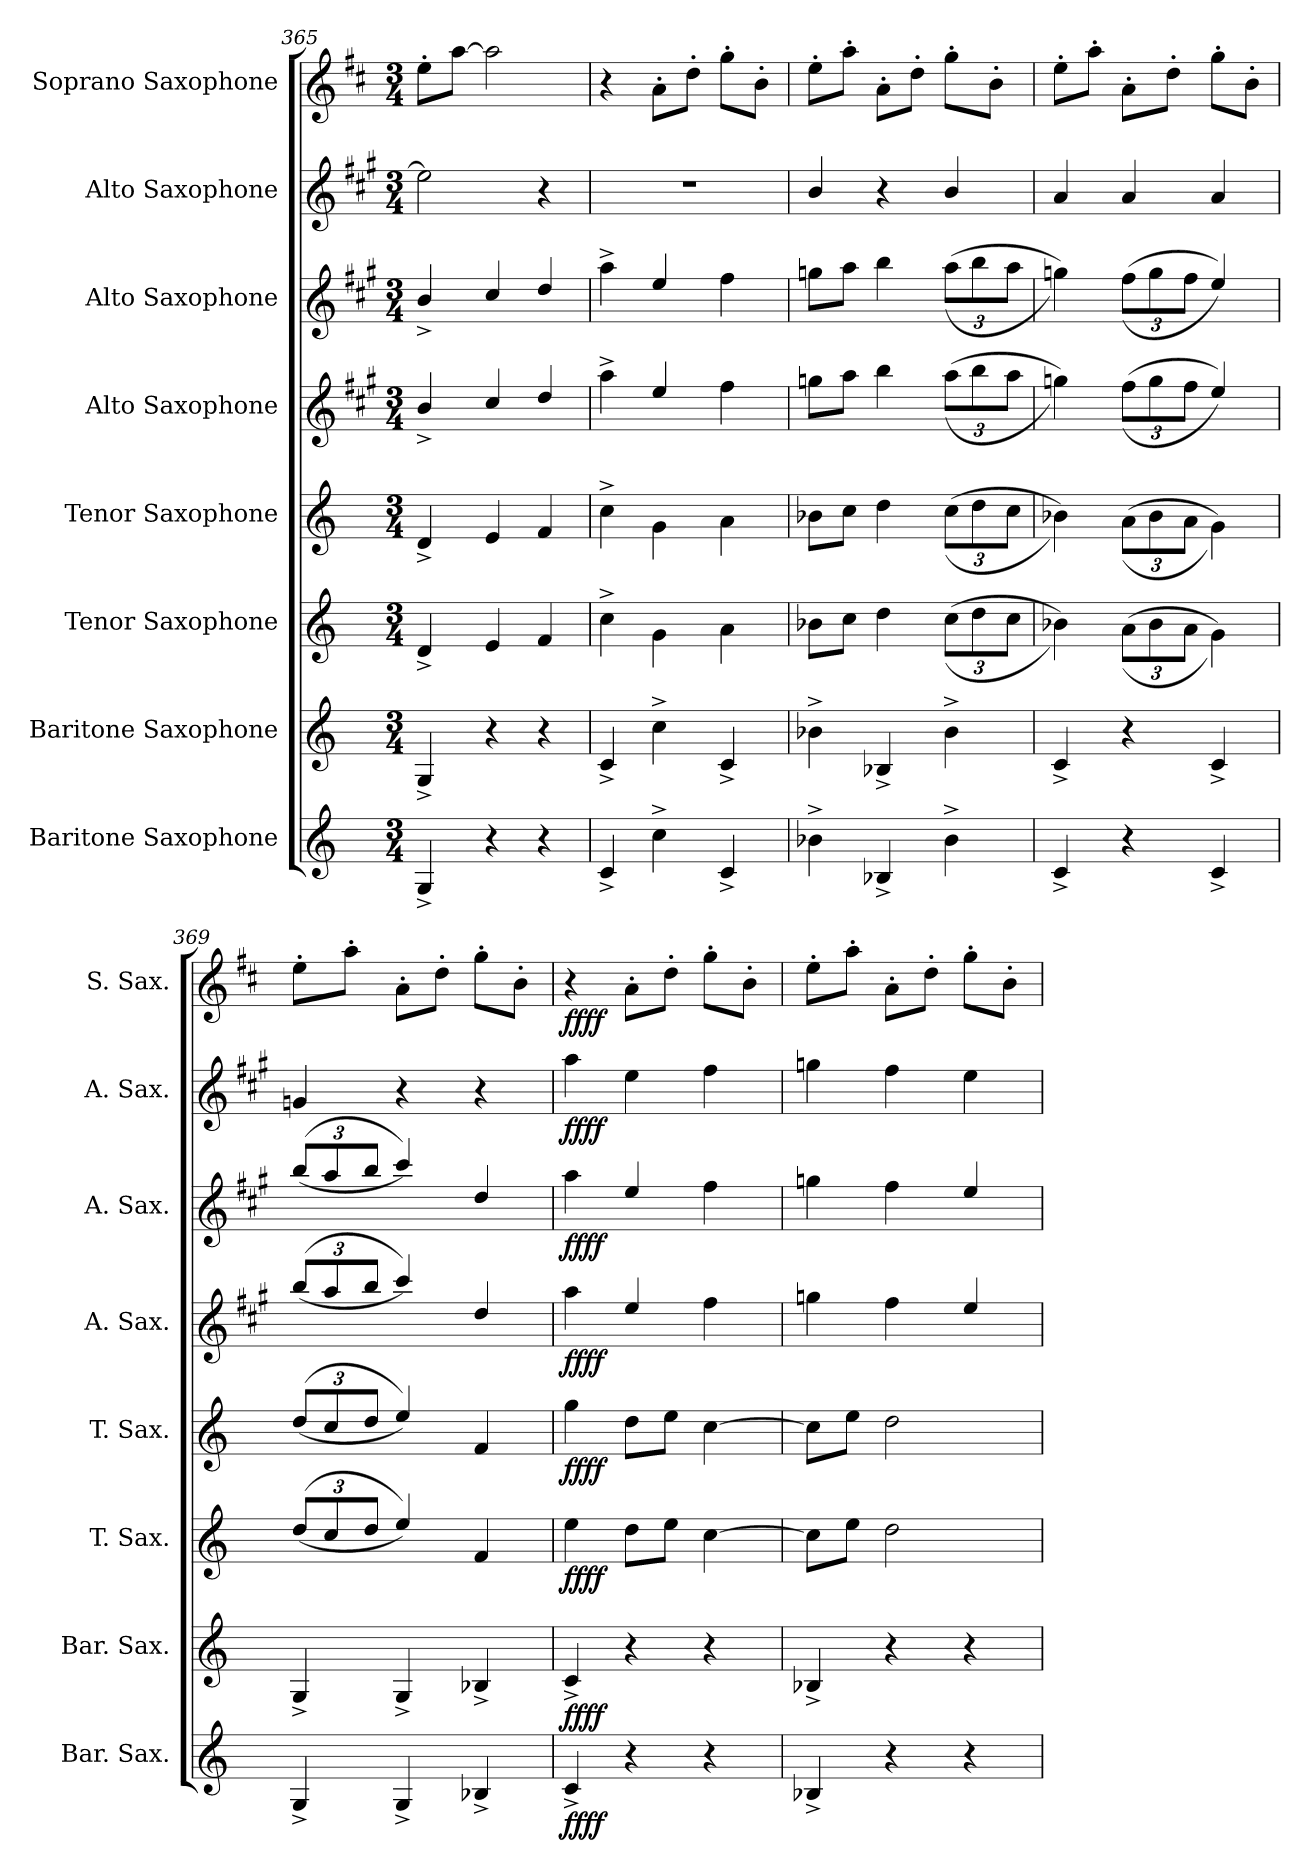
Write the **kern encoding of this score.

**kern	**dynam	**kern	**dynam	**kern	**dynam	**kern	**dynam	**kern	**dynam	**kern	**dynam	**kern	**dynam	**kern	**dynam
*part8	*part8	*part7	*part7	*part6	*part6	*part5	*part5	*part4	*part4	*part3	*part3	*part2	*part2	*part1	*part1
*staff8	*staff8	*staff7	*staff7	*staff6	*staff6	*staff5	*staff5	*staff4	*staff4	*staff3	*staff3	*staff2	*staff2	*staff1	*staff1
*I"Baritone Saxophone	*	*I"Baritone Saxophone	*	*I"Tenor Saxophone	*	*I"Tenor Saxophone	*	*I"Alto Saxophone	*	*I"Alto Saxophone	*	*I"Alto Saxophone	*	*I"Soprano Saxophone	*
*I'Bar. Sax.	*	*I'Bar. Sax.	*	*I'T. Sax.	*	*I'T. Sax.	*	*I'A. Sax.	*	*I'A. Sax.	*	*I'A. Sax.	*	*I'S. Sax.	*
*clefG2	*	*clefG2	*	*clefG2	*	*clefG2	*	*clefG2	*	*clefG2	*	*clefG2	*	*clefG2	*
*ITrd12c21	*	*ITrd12c21	*	*ITrd8c14	*	*ITrd8c14	*	*ITrd5c9	*	*ITrd5c9	*	*ITrd5c9	*	*ITrd1c2	*
*k[]	*	*k[]	*	*k[]	*	*k[]	*	*k[]	*	*k[]	*	*k[]	*	*k[]	*
*M3/4	*	*M3/4	*	*M3/4	*	*M3/4	*	*M3/4	*	*M3/4	*	*M3/4	*	*M3/4	*
=365	=365	=365	=365	=365	=365	=365	=365	=365	=365	=365	=365	=365	=365	=365	=365
4GG^/	.	4GG^/	.	4D^/	.	4D^/	.	4d^/	.	4d^/	.	2g\]	.	8dd'\L	.
.	.	.	.	.	.	.	.	.	.	.	.	.	.	[8gg\J	.
4r	.	4r	.	4E/	.	4E/	.	4e/	.	4e/	.	.	.	2gg\]	.
4r	.	4r	.	4F/	.	4F/	.	4f/	.	4f/	.	4r	.	.	.
!!LO:PB:g=z
=366	=366	=366	=366	=366	=366	=366	=366	=366	=366	=366	=366	=366	=366	=366	=366
4C^/	.	4C^/	.	4c^\	.	4c^\	.	4cc^\	.	4cc^\	.	2.r	.	4r	.
4c^\	.	4c^\	.	4G\	.	4G\	.	4g/	.	4g/	.	.	.	8g'\L	.
.	.	.	.	.	.	.	.	.	.	.	.	.	.	8cc'\J	.
4C^/	.	4C^/	.	4A\	.	4A\	.	4a\	.	4a\	.	.	.	8ff'\L	.
.	.	.	.	.	.	.	.	.	.	.	.	.	.	8a'\J	.
=367	=367	=367	=367	=367	=367	=367	=367	=367	=367	=367	=367	=367	=367	=367	=367
4B-X^\	.	4B-X^\	.	8B-X\L	.	8B-X\L	.	8b-X\L	.	8b-X\L	.	4d/	.	8dd'\L	.
.	.	.	.	8c\J	.	8c\J	.	8cc\J	.	8cc\J	.	.	.	8gg'\J	.
4BB-X^/	.	4BB-X^/	.	4d\	.	4d\	.	4dd\	.	4dd\	.	4r	.	8g'\L	.
.	.	.	.	.	.	.	.	.	.	.	.	.	.	8cc'\J	.
*	*	*	*	*Xbrackettup	*	*Xbrackettup	*	*Xbrackettup	*	*Xbrackettup	*	*	*	*	*
4B-^\	.	4B-^\	.	(>(>12c\L	.	(>(>12c\L	.	(>(>12cc\L	.	(>(>12cc\L	.	4d/	.	8ff'\L	.
.	.	.	.	12d\	.	12d\	.	12dd\	.	12dd\	.	.	.	.	.
.	.	.	.	.	.	.	.	.	.	.	.	.	.	8a'\J	.
.	.	.	.	12c\J	.	12c\J	.	12cc\J	.	12cc\J	.	.	.	.	.
=368	=368	=368	=368	=368	=368	=368	=368	=368	=368	=368	=368	=368	=368	=368	=368
4C^/	.	4C^/	.	4B-X\))	.	4B-X\))	.	4b-X\))	.	4b-X\))	.	4c/	.	8dd'\L	.
.	.	.	.	.	.	.	.	.	.	.	.	.	.	8gg'\J	.
4r	.	4r	.	(>(>12A\L	.	(>(>12A\L	.	(>(>12a\L	.	(>(>12a\L	.	4c/	.	8g'\L	.
.	.	.	.	12B-\	.	12B-\	.	12b-\	.	12b-\	.	.	.	.	.
.	.	.	.	.	.	.	.	.	.	.	.	.	.	8cc'\J	.
.	.	.	.	12A\J	.	12A\J	.	12a\J	.	12a\J	.	.	.	.	.
4C^/	.	4C^/	.	4G\))	.	4G\))	.	4g/))	.	4g/))	.	4c/	.	8ff'\L	.
.	.	.	.	.	.	.	.	.	.	.	.	.	.	8a'\J	.
=369	=369	=369	=369	=369	=369	=369	=369	=369	=369	=369	=369	=369	=369	=369	=369
4GG^/	.	4GG^/	.	((12d/L	.	((12d/L	.	((12dd/L	.	((12dd/L	.	4B-X/	.	8dd'\L	.
.	.	.	.	12c/	.	12c/	.	12cc/	.	12cc/	.	.	.	.	.
.	.	.	.	.	.	.	.	.	.	.	.	.	.	8gg'\J	.
.	.	.	.	12d/J	.	12d/J	.	12dd/J	.	12dd/J	.	.	.	.	.
4GG^/	.	4GG^/	.	4e/))	.	4e/))	.	4ee/))	.	4ee/))	.	4r	.	8g'\L	.
.	.	.	.	.	.	.	.	.	.	.	.	.	.	8cc'\J	.
4BB-X^/	.	4BB-X^/	.	4F/	.	4F/	.	4f/	.	4f/	.	4r	.	8ff'\L	.
.	.	.	.	.	.	.	.	.	.	.	.	.	.	8a'\J	.
=370	=370	=370	=370	=370	=370	=370	=370	=370	=370	=370	=370	=370	=370	=370	=370
!	!LO:DY:b	!	!	!	!	!	!	!	!	!	!	!	!	!	!
!	!LO:DY:n=1:b	!	!LO:DY:b	!	!	!	!	!	!	!	!	!	!	!	!
!	!	!	!LO:DY:n=1:b	!	!LO:DY:b	!	!	!	!	!	!	!	!	!	!
!	!	!	!	!	!LO:DY:n=1:b	!	!LO:DY:b	!	!	!	!	!	!	!	!
!	!	!	!	!	!	!	!LO:DY:n=1:b	!	!LO:DY:b	!	!	!	!	!	!
!	!	!	!	!	!	!	!	!	!LO:DY:n=1:b	!	!LO:DY:b	!	!	!	!
!	!	!	!	!	!	!	!	!	!	!	!LO:DY:n=1:b	!	!LO:DY:b	!	!
!	!	!	!	!	!	!	!	!	!	!	!	!	!LO:DY:n=1:b	!	!LO:DY:b
!	!	!	!	!	!	!	!	!	!	!	!	!	!	!	!LO:DY:n=1:b
4C^/	ff ff	4C^/	ff ff	4e\	ff ff	4g\	ff ff	4cc\	ff ff	4cc\	ff ff	4cc\	ff ff	4r	ff ff
4r	.	4r	.	8d\L	.	8d\L	.	4g/	.	4g/	.	4g\	.	8g'\L	.
.	.	.	.	8e\J	.	8e\J	.	.	.	.	.	.	.	8cc'\J	.
4r	.	4r	.	[4c\	.	[4c\	.	4a\	.	4a\	.	4a\	.	8ff'\L	.
.	.	.	.	.	.	.	.	.	.	.	.	.	.	8a'\J	.
!!LO:PB:g=z
=371	=371	=371	=371	=371	=371	=371	=371	=371	=371	=371	=371	=371	=371	=371	=371
4BB-X^/	.	4BB-X^/	.	8c\L]	.	8c\L]	.	4b-X\	.	4b-X\	.	4b-X\	.	8dd'\L	.
.	.	.	.	8e\J	.	8e\J	.	.	.	.	.	.	.	8gg'\J	.
4r	.	4r	.	2d\	.	2d\	.	4a\	.	4a\	.	4a\	.	8g'\L	.
.	.	.	.	.	.	.	.	.	.	.	.	.	.	8cc'\J	.
4r	.	4r	.	.	.	.	.	4g/	.	4g/	.	4g\	.	8ff'\L	.
.	.	.	.	.	.	.	.	.	.	.	.	.	.	8a'\J	.
=	=	=	=	=	=	=	=	=	=	=	=	=	=	=	=
*-	*-	*-	*-	*-	*-	*-	*-	*-	*-	*-	*-	*-	*-	*-	*-
